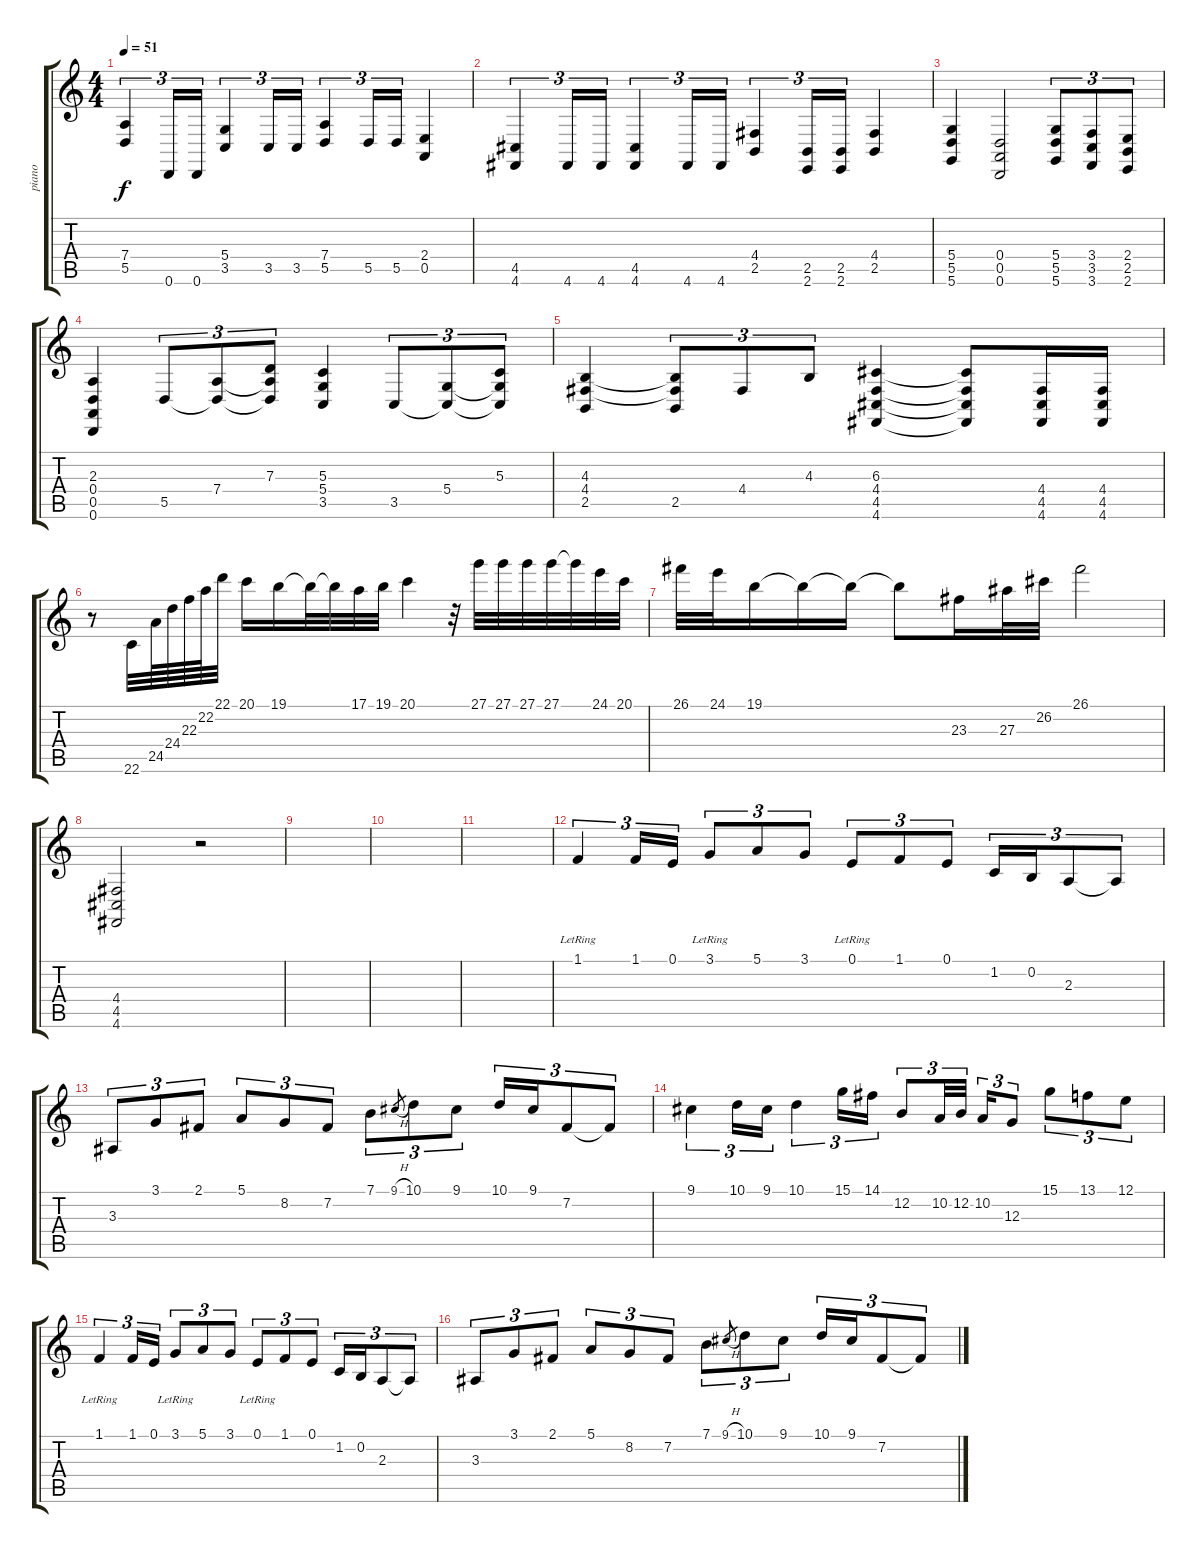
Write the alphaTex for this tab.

\track ("piano" "piano") {instrument acousticgrandpiano}
\staff {score tabs}
\tuning (E4 B3 G3 D3 A2 D2) {hide}
\ts (4 4)
\tempo 51
\clef g2
\ks c
(7.4 5.5).4{tu (3 2) dy f} 0.6.16{tu (3 2)} 0.6.16{tu (3 2)} (5.4 3.5).4{tu (3 2)} 3.5.16{tu (3 2)} 3.5.16{tu (3 2)} (7.4 5.5).4{tu (3 2)} 5.5.16{tu (3 2)} 5.5.16{tu (3 2)} (2.4 0.5).4 |
(4.5 4.6).4{tu (3 2)} 4.6.16{tu (3 2)} 4.6.16{tu (3 2)} (4.5 4.6).4{tu (3 2)} 4.6.16{tu (3 2)} 4.6.16{tu (3 2)} (4.4 2.5).4{tu (3 2)} (2.5 2.6).16{tu (3 2)} (2.5 2.6).16{tu (3 2)} (4.4 2.5).4 |
(5.4 5.5 5.6).4 (0.4 0.5 0.6).2 (5.4 5.5 5.6).8{tu (3 2)} (3.4 3.5 3.6).8{tu (3 2)} (2.4 2.5 2.6).8{tu (3 2)} |
(2.3 0.4 0.5 0.6).4 5.5.8{tu (3 2)} (7.4 5.5{t}).8{tu (3 2)} (7.3 7.4{t} 5.5{t}).8{tu (3 2)} (5.3 5.4 3.5).4 3.5.8{tu (3 2)} (5.4 3.5{t}).8{tu (3 2)} (5.3 5.4{t} 3.5{t}).8{tu (3 2)} |
(4.3 4.4 2.5).4 (4.3{t} 4.4{t} 2.5).8{tu (3 2)} 4.4.8{tu (3 2)} 4.3.8{tu (3 2)} (6.3 4.4 4.5 4.6).4 (6.3{t} 4.4{t} 4.5{t} 4.6{t}).8 (4.4 4.5 4.6).16 (4.4 4.5 4.6).16 |
r.8 22.6.32 24.5.64 24.4.64 22.3.64 22.2.64 22.1.32 20.1.16 19.1.16 19.1{t}.32 19.1{t}.32 17.1.32 19.1.32 20.1.4 r.32 27.1.32 27.1.32 27.1.32 27.1.32 27.1{t}.32 24.1.32 20.1.32 |
26.1.32 24.1.32 19.1.16 19.1{t}.16 19.1{t}.16 19.1{t}.8 23.3.16 27.3.32 26.2.32 26.1.2 |
(4.4 4.5 4.6).2 r.2 |
|
|
|
1.1{lr}.4{tu (3 2)} 1.1.16{tu (3 2)} 0.1.16{tu (3 2)} 3.1{lr}.8{tu (3 2)} 5.1.8{tu (3 2)} 3.1.8{tu (3 2)} 0.1{lr}.8{tu (3 2)} 1.1.8{tu (3 2)} 0.1.8{tu (3 2)} 1.2.16{tu (3 2)} 0.2.16{tu (3 2)} 2.3.8{tu (3 2)} 2.3{t}.8{tu (3 2)} |
3.3.8{tu (3 2)} 3.1.8{tu (3 2)} 2.1.8{tu (3 2)} 5.1.8{tu (3 2)} 8.2.8{tu (3 2)} 7.2.8{tu (3 2)} 7.1.8{tu (3 2)} 9.1{h}.8{gr} 10.1.8{tu (3 2)} 9.1.8{tu (3 2)} 10.1.16{tu (3 2)} 9.1.16{tu (3 2)} 7.2.8{tu (3 2)} 7.2{t}.8{tu (3 2)} |
9.1.4{tu (3 2)} 10.1.16{tu (3 2)} 9.1.16{tu (3 2)} 10.1.4{tu (3 2)} 15.1.16{tu (3 2)} 14.1.16{tu (3 2)} 12.2.8{tu (3 2)} 10.2.32{tu (3 2)} 12.2.32{tu (3 2)} 10.2.16{tu (3 2)} 12.3.8{tu (3 2)} 15.1.8{tu (3 2)} 13.1.8{tu (3 2)} 12.1.8{tu (3 2)} |
1.1{lr}.4{tu (3 2)} 1.1.16{tu (3 2)} 0.1.16{tu (3 2)} 3.1{lr}.8{tu (3 2)} 5.1.8{tu (3 2)} 3.1.8{tu (3 2)} 0.1{lr}.8{tu (3 2)} 1.1.8{tu (3 2)} 0.1.8{tu (3 2)} 1.2.16{tu (3 2)} 0.2.16{tu (3 2)} 2.3.8{tu (3 2)} 2.3{t}.8{tu (3 2)} |
3.3.8{tu (3 2)} 3.1.8{tu (3 2)} 2.1.8{tu (3 2)} 5.1.8{tu (3 2)} 8.2.8{tu (3 2)} 7.2.8{tu (3 2)} 7.1.8{tu (3 2)} 9.1{h}.8{gr} 10.1.8{tu (3 2)} 9.1.8{tu (3 2)} 10.1.16{tu (3 2)} 9.1.16{tu (3 2)} 7.2.8{tu (3 2)} 7.2{t}.8{tu (3 2)}
